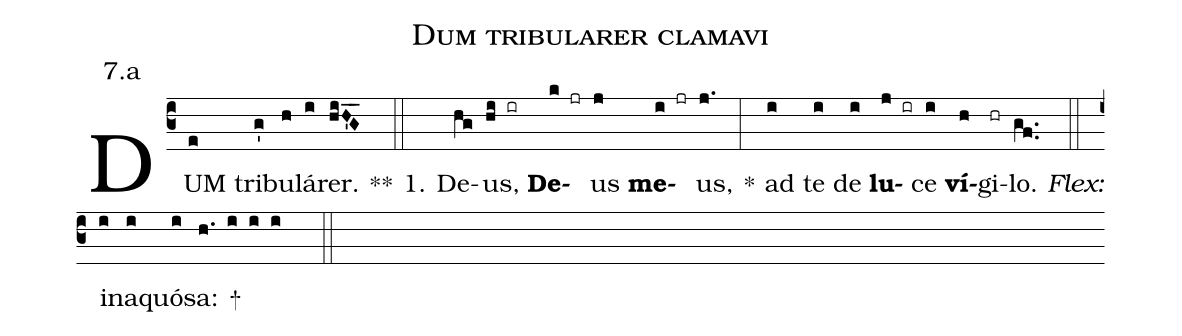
name:Dum tribularer clamavi;
office-part:Antiphona;
mode:7;
annotation: 7.a;
%%
(c3) DUM(e) tri(g')bu(h)lá(i)rer.(hiH'G__) **(::)
1. De(hg)us,(hi ir) <b>De</b>(k jr)us(j) <b>me</b>(i jr)us,(j.) *(:) ad(i) te(i) de(i) <b>lu</b>(j ir)ce(i) <b>ví</b>(h)gi(hr)lo.(gf..) <i>Flex:</i>(::)  in(i)a(i)quó(i)sa: +(h. i i i  ::)
